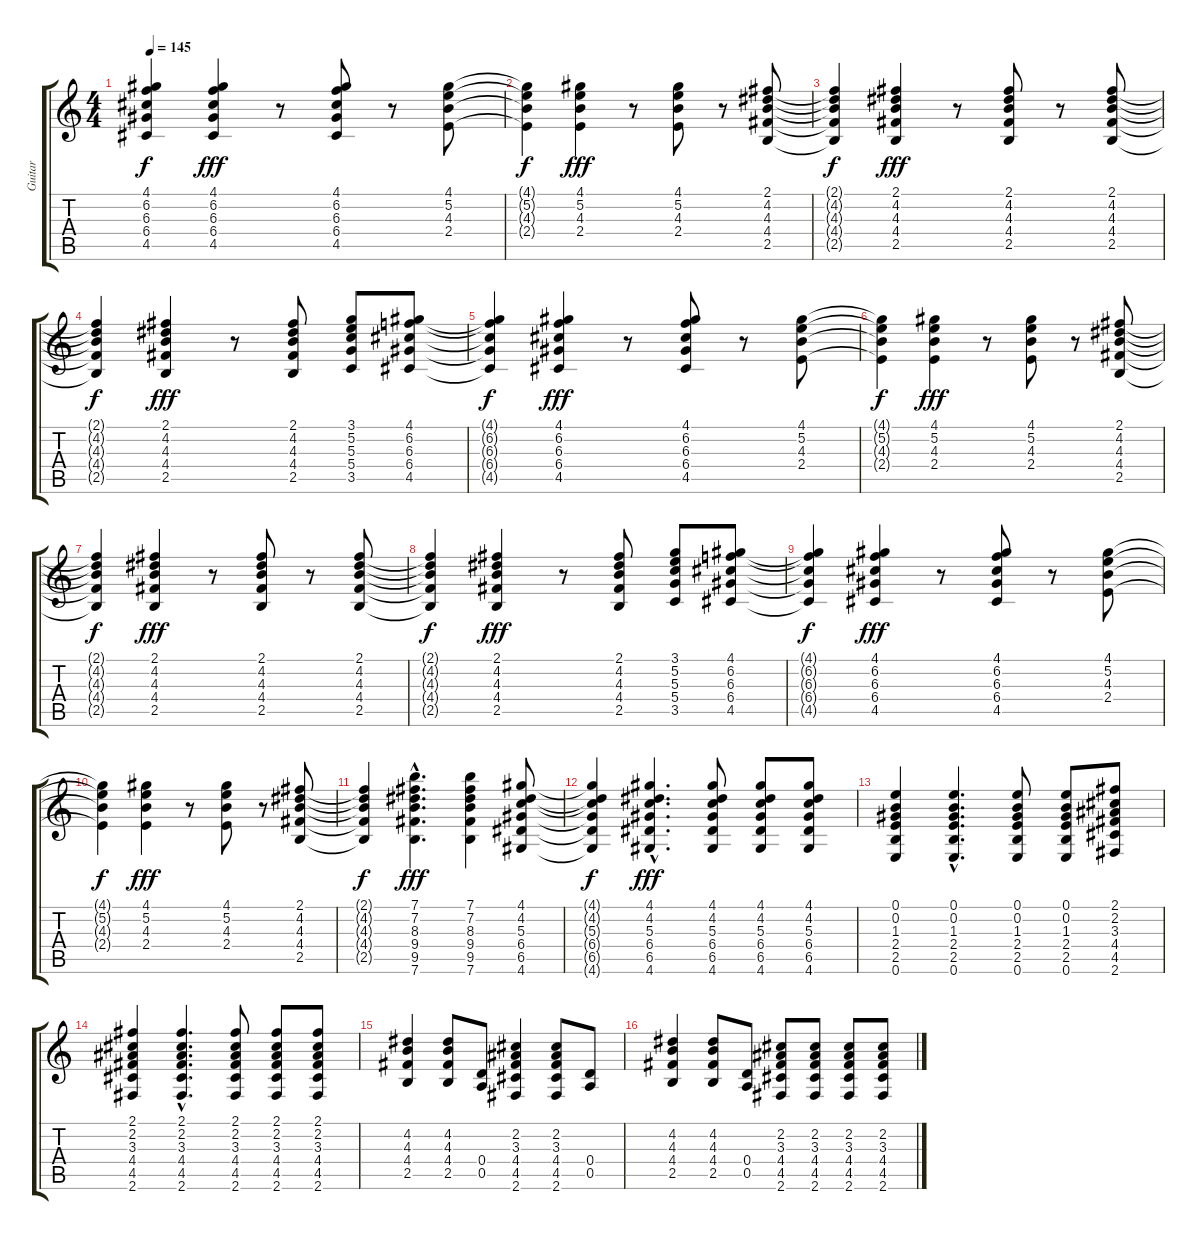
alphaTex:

\track ("Guitar" "Guitar") {instrument electricguitarclean}
\staff {score tabs}
\tuning (E4 B3 G3 D3 A2 E2) {hide}
\ts (4 4)
\tempo 145
\clef g2
\ks c
(4.1{t} 6.2{t} 6.3{t} 6.4{t} 4.5{t}).4{dy f} (4.1 6.2 6.3 6.4 4.5).4{dy fff} r.8 (4.1 6.2 6.3 6.4 4.5).8 r.8 (4.1 5.2 4.3 2.4).8 |
(4.1{t} 5.2{t} 4.3{t} 2.4{t}).4{dy f} (4.1 5.2 4.3 2.4).4{dy fff} r.8 (4.1 5.2 4.3 2.4).8 r.8 (2.1 4.2 4.3 4.4 2.5).8 |
(2.1{t} 4.2{t} 4.3{t} 4.4{t} 2.5{t}).4{dy f} (2.1 4.2 4.3 4.4 2.5).4{dy fff} r.8 (2.1 4.2 4.3 4.4 2.5).8 r.8 (2.1 4.2 4.3 4.4 2.5).8 |
(2.1{t} 4.2{t} 4.3{t} 4.4{t} 2.5{t}).4{dy f} (2.1 4.2 4.3 4.4 2.5).4{dy fff} r.8 (2.1 4.2 4.3 4.4 2.5).8 (3.1 5.2 5.3 5.4 3.5).8 (4.1 6.2 6.3 6.4 4.5).8 |
(4.1{t} 6.2{t} 6.3{t} 6.4{t} 4.5{t}).4{dy f} (4.1 6.2 6.3 6.4 4.5).4{dy fff} r.8 (4.1 6.2 6.3 6.4 4.5).8 r.8 (4.1 5.2 4.3 2.4).8 |
(4.1{t} 5.2{t} 4.3{t} 2.4{t}).4{dy f} (4.1 5.2 4.3 2.4).4{dy fff} r.8 (4.1 5.2 4.3 2.4).8 r.8 (2.1 4.2 4.3 4.4 2.5).8 |
(2.1{t} 4.2{t} 4.3{t} 4.4{t} 2.5{t}).4{dy f} (2.1 4.2 4.3 4.4 2.5).4{dy fff} r.8 (2.1 4.2 4.3 4.4 2.5).8 r.8 (2.1 4.2 4.3 4.4 2.5).8 |
(2.1{t} 4.2{t} 4.3{t} 4.4{t} 2.5{t}).4{dy f} (2.1 4.2 4.3 4.4 2.5).4{dy fff} r.8 (2.1 4.2 4.3 4.4 2.5).8 (3.1 5.2 5.3 5.4 3.5).8 (4.1 6.2 6.3 6.4 4.5).8 |
(4.1{t} 6.2{t} 6.3{t} 6.4{t} 4.5{t}).4{dy f} (4.1 6.2 6.3 6.4 4.5).4{dy fff} r.8 (4.1 6.2 6.3 6.4 4.5).8 r.8 (4.1 5.2 4.3 2.4).8 |
(4.1{t} 5.2{t} 4.3{t} 2.4{t}).4{dy f} (4.1 5.2 4.3 2.4).4{dy fff} r.8 (4.1 5.2 4.3 2.4).8 r.8 (2.1 4.2 4.3 4.4 2.5).8 |
(2.1{t} 4.2{t} 4.3{t} 4.4{t} 2.5{t}).4{dy f} (7.1{hac} 7.2{hac} 8.3{hac} 9.4{hac} 9.5{hac} 7.6{hac}).4{d dy fff} (7.1 7.2 8.3 9.4 9.5 7.6).4 (4.1 4.2 5.3 6.4 6.5 4.6).8 |
(4.1{t} 4.2{t} 5.3{t} 6.4{t} 6.5{t} 4.6{t}).4{dy f} (4.1{hac} 4.2{hac} 5.3{hac} 6.4{hac} 6.5{hac} 4.6{hac}).4{d dy fff} (4.1 4.2 5.3 6.4 6.5 4.6).8 (4.1 4.2 5.3 6.4 6.5 4.6).8 (4.1 4.2 5.3 6.4 6.5 4.6).8 |
(0.1 0.2 1.3 2.4 2.5 0.6).4 (0.1{hac} 0.2{hac} 1.3{hac} 2.4{hac} 2.5{hac} 0.6{hac}).4{d} (0.1 0.2 1.3 2.4 2.5 0.6).8 (0.1 0.2 1.3 2.4 2.5 0.6).8 (2.1 2.2 3.3 4.4 4.5 2.6).8 |
(2.1 2.2 3.3 4.4 4.5 2.6).4 (2.1{hac} 2.2{hac} 3.3{hac} 4.4{hac} 4.5{hac} 2.6{hac}).4{d} (2.1 2.2 3.3 4.4 4.5 2.6).8 (2.1 2.2 3.3 4.4 4.5 2.6).8 (2.1 2.2 3.3 4.4 4.5 2.6).8 |
(4.2 4.3 4.4 2.5).4 (4.2 4.3 4.4 2.5).8 (0.4 0.5).8 (2.2 3.3 4.4 4.5 2.6).4 (2.2 3.3 4.4 4.5 2.6).8 (0.4 0.5).8 |
(4.2 4.3 4.4 2.5).4 (4.2 4.3 4.4 2.5).8 (0.4 0.5).8 (2.2 3.3 4.4 4.5 2.6).8 (2.2 3.3 4.4 4.5 2.6).8 (2.2 3.3 4.4 4.5 2.6).8 (2.2 3.3 4.4 4.5 2.6).8
